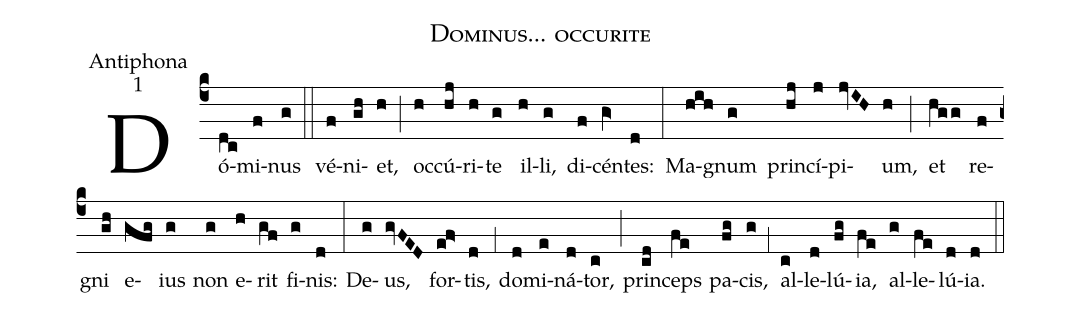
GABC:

name:Dominus... occurite;
office-part:Antiphona;
mode:1;
%%
(c4) Dó(dc)mi(f)nus(g) (::)
vé(f)ni(gh)et,(h) (;) oc(h)cú(hj)ri(h)te(g) il(h)li,(g) di(f)cén(gV>)tes:(d) (:)
Ma(hih)gnum(g) prin(hj)cí(j)pi(jvIH)um,(h) (;) et(hgg) re(f)gni(gh) e(gfg)ius(g) non(g) e(h)rit(gf) fi(g)nis:(d) (:)
De(g)us,(gvFED) for(ef>)tis,(d) (,1) do(d)mi(e)ná(d)tor,(c) (;) prin(cd)ceps(fe) pa(fg)cis,(g) (,1) al(c)le(d)lú(fg)ia,(fe) al(g)le(fe)lú(d)ia.(d) (::)
